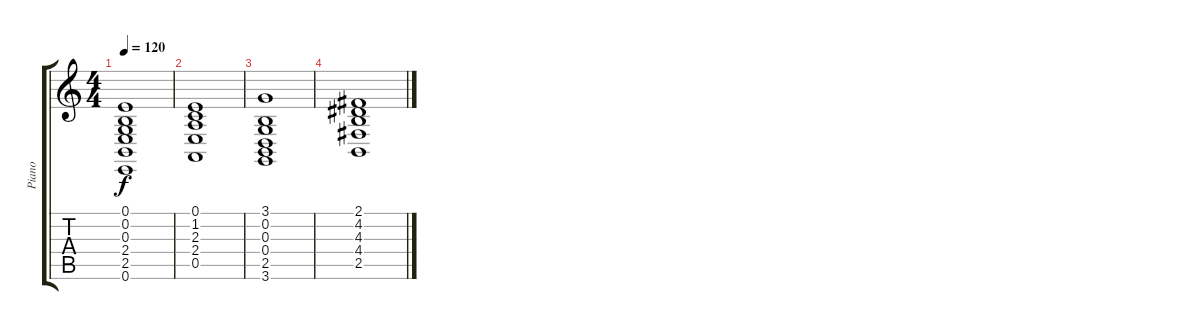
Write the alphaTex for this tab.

\track ("Piano" "Piano") {instrument brightacousticpiano}
\staff {score tabs}
\tuning (E4 B3 G3 D3 A2 E2) {hide}
\ts (4 4)
\tempo 120
\clef g2
\ks c
(0.1 0.2 0.3 2.4 2.5 0.6).1{dy f} |
(0.1 1.2 2.3 2.4 0.5).1 |
(3.1 0.2 0.3 0.4 2.5 3.6).1 |
(2.1 4.2 4.3 4.4 2.5).1
